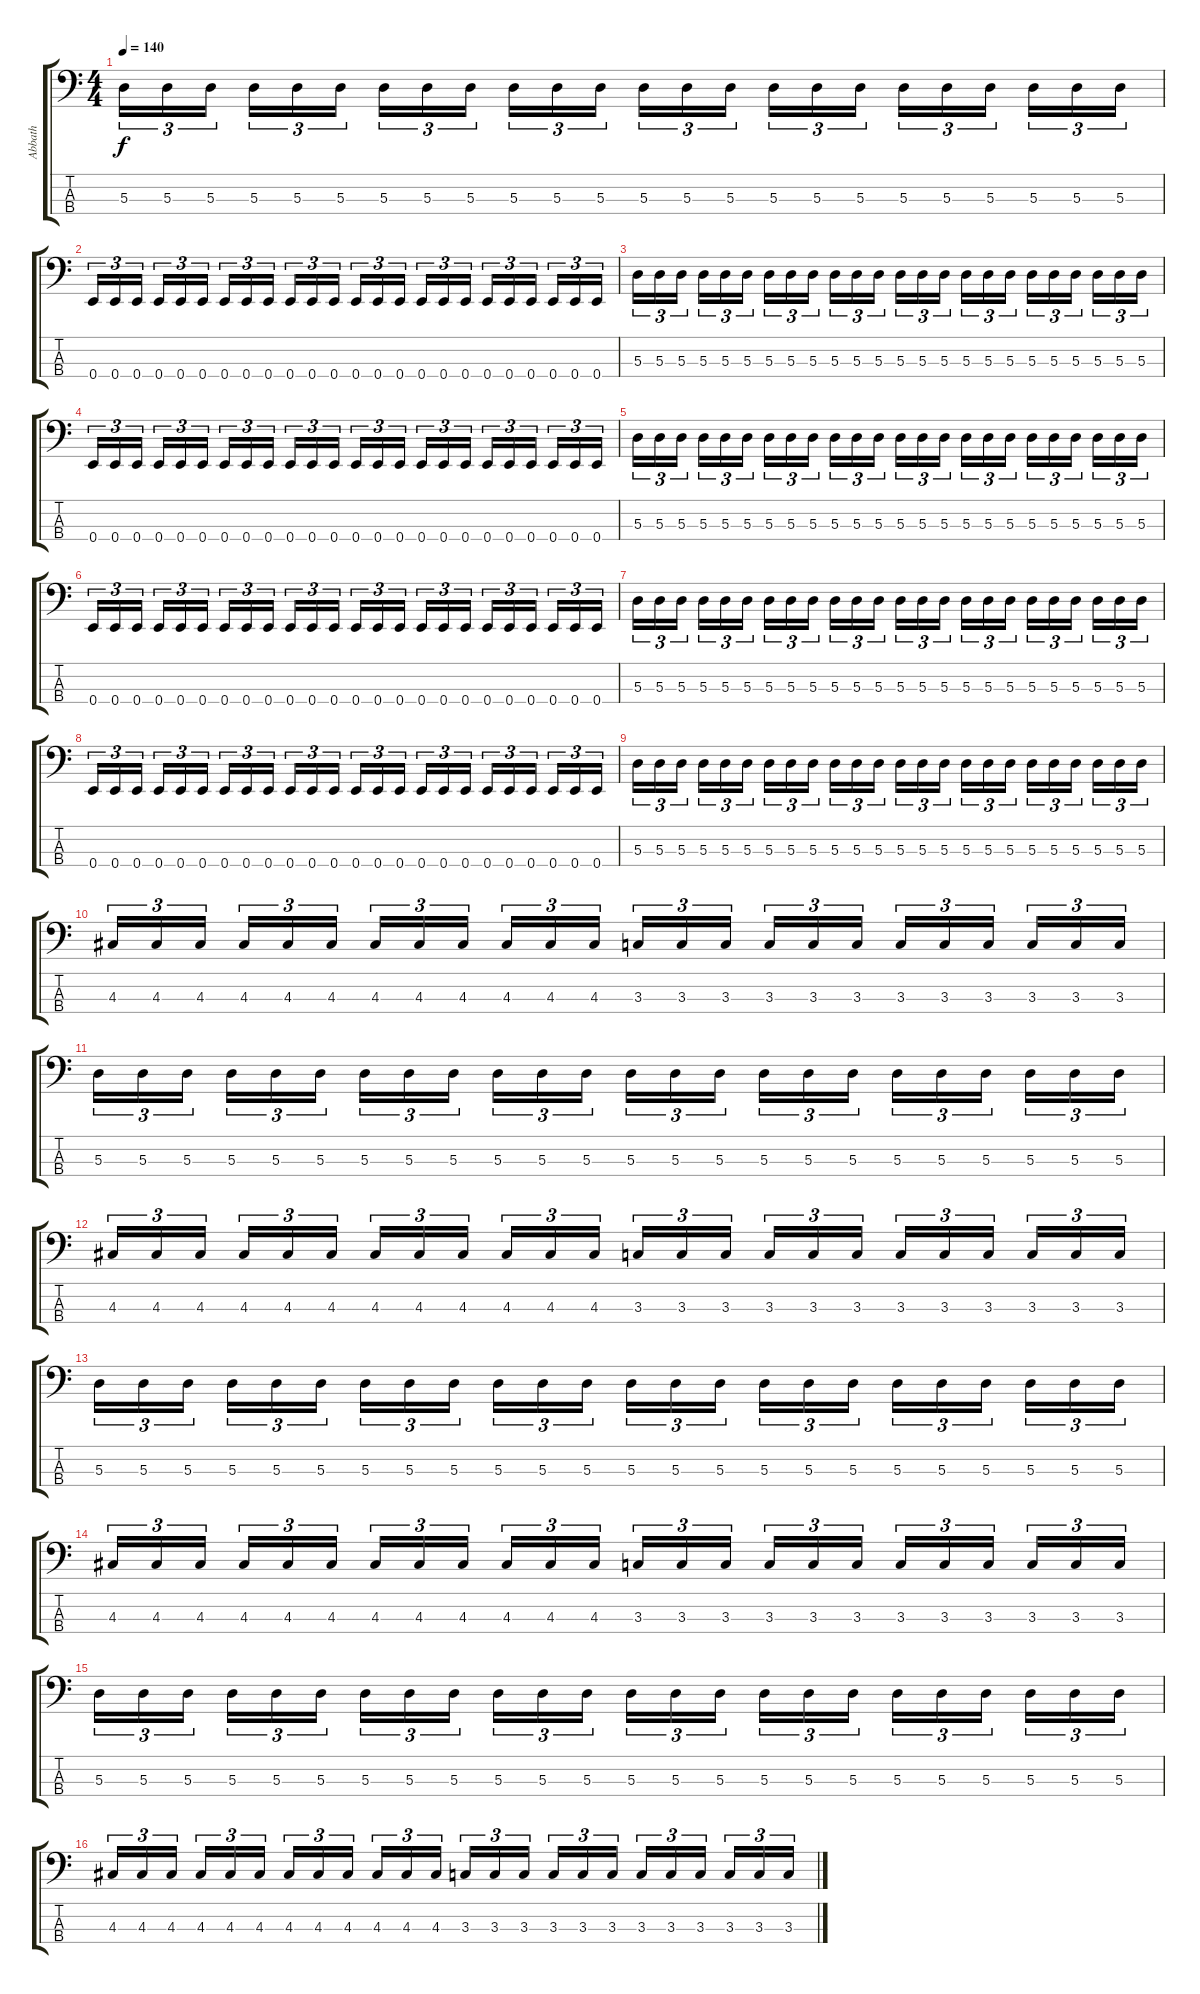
\track ("Abbath" "Abbath") {instrument electricbasspick}
\staff {score tabs}
\tuning (G2 D2 A1 E1) {hide}
\ts (4 4)
\tempo 140
\clef f4
\ks c
5.3.16{tu (3 2) dy f} 5.3.16{tu (3 2)} 5.3.16{tu (3 2) beam splitsecondary} 5.3.16{tu (3 2)} 5.3.16{tu (3 2)} 5.3.16{tu (3 2)} 5.3.16{tu (3 2)} 5.3.16{tu (3 2)} 5.3.16{tu (3 2) beam splitsecondary} 5.3.16{tu (3 2)} 5.3.16{tu (3 2)} 5.3.16{tu (3 2)} 5.3.16{tu (3 2)} 5.3.16{tu (3 2)} 5.3.16{tu (3 2) beam splitsecondary} 5.3.16{tu (3 2)} 5.3.16{tu (3 2)} 5.3.16{tu (3 2)} 5.3.16{tu (3 2)} 5.3.16{tu (3 2)} 5.3.16{tu (3 2) beam splitsecondary} 5.3.16{tu (3 2)} 5.3.16{tu (3 2)} 5.3.16{tu (3 2)} |
0.4.16{tu (3 2)} 0.4.16{tu (3 2)} 0.4.16{tu (3 2) beam splitsecondary} 0.4.16{tu (3 2)} 0.4.16{tu (3 2)} 0.4.16{tu (3 2)} 0.4.16{tu (3 2)} 0.4.16{tu (3 2)} 0.4.16{tu (3 2) beam splitsecondary} 0.4.16{tu (3 2)} 0.4.16{tu (3 2)} 0.4.16{tu (3 2)} 0.4.16{tu (3 2)} 0.4.16{tu (3 2)} 0.4.16{tu (3 2) beam splitsecondary} 0.4.16{tu (3 2)} 0.4.16{tu (3 2)} 0.4.16{tu (3 2)} 0.4.16{tu (3 2)} 0.4.16{tu (3 2)} 0.4.16{tu (3 2) beam splitsecondary} 0.4.16{tu (3 2)} 0.4.16{tu (3 2)} 0.4.16{tu (3 2)} |
5.3.16{tu (3 2)} 5.3.16{tu (3 2)} 5.3.16{tu (3 2) beam splitsecondary} 5.3.16{tu (3 2)} 5.3.16{tu (3 2)} 5.3.16{tu (3 2)} 5.3.16{tu (3 2)} 5.3.16{tu (3 2)} 5.3.16{tu (3 2) beam splitsecondary} 5.3.16{tu (3 2)} 5.3.16{tu (3 2)} 5.3.16{tu (3 2)} 5.3.16{tu (3 2)} 5.3.16{tu (3 2)} 5.3.16{tu (3 2) beam splitsecondary} 5.3.16{tu (3 2)} 5.3.16{tu (3 2)} 5.3.16{tu (3 2)} 5.3.16{tu (3 2)} 5.3.16{tu (3 2)} 5.3.16{tu (3 2) beam splitsecondary} 5.3.16{tu (3 2)} 5.3.16{tu (3 2)} 5.3.16{tu (3 2)} |
0.4.16{tu (3 2)} 0.4.16{tu (3 2)} 0.4.16{tu (3 2) beam splitsecondary} 0.4.16{tu (3 2)} 0.4.16{tu (3 2)} 0.4.16{tu (3 2)} 0.4.16{tu (3 2)} 0.4.16{tu (3 2)} 0.4.16{tu (3 2) beam splitsecondary} 0.4.16{tu (3 2)} 0.4.16{tu (3 2)} 0.4.16{tu (3 2)} 0.4.16{tu (3 2)} 0.4.16{tu (3 2)} 0.4.16{tu (3 2) beam splitsecondary} 0.4.16{tu (3 2)} 0.4.16{tu (3 2)} 0.4.16{tu (3 2)} 0.4.16{tu (3 2)} 0.4.16{tu (3 2)} 0.4.16{tu (3 2) beam splitsecondary} 0.4.16{tu (3 2)} 0.4.16{tu (3 2)} 0.4.16{tu (3 2)} |
5.3.16{tu (3 2)} 5.3.16{tu (3 2)} 5.3.16{tu (3 2) beam splitsecondary} 5.3.16{tu (3 2)} 5.3.16{tu (3 2)} 5.3.16{tu (3 2)} 5.3.16{tu (3 2)} 5.3.16{tu (3 2)} 5.3.16{tu (3 2) beam splitsecondary} 5.3.16{tu (3 2)} 5.3.16{tu (3 2)} 5.3.16{tu (3 2)} 5.3.16{tu (3 2)} 5.3.16{tu (3 2)} 5.3.16{tu (3 2) beam splitsecondary} 5.3.16{tu (3 2)} 5.3.16{tu (3 2)} 5.3.16{tu (3 2)} 5.3.16{tu (3 2)} 5.3.16{tu (3 2)} 5.3.16{tu (3 2) beam splitsecondary} 5.3.16{tu (3 2)} 5.3.16{tu (3 2)} 5.3.16{tu (3 2)} |
0.4.16{tu (3 2)} 0.4.16{tu (3 2)} 0.4.16{tu (3 2) beam splitsecondary} 0.4.16{tu (3 2)} 0.4.16{tu (3 2)} 0.4.16{tu (3 2)} 0.4.16{tu (3 2)} 0.4.16{tu (3 2)} 0.4.16{tu (3 2) beam splitsecondary} 0.4.16{tu (3 2)} 0.4.16{tu (3 2)} 0.4.16{tu (3 2)} 0.4.16{tu (3 2)} 0.4.16{tu (3 2)} 0.4.16{tu (3 2) beam splitsecondary} 0.4.16{tu (3 2)} 0.4.16{tu (3 2)} 0.4.16{tu (3 2)} 0.4.16{tu (3 2)} 0.4.16{tu (3 2)} 0.4.16{tu (3 2) beam splitsecondary} 0.4.16{tu (3 2)} 0.4.16{tu (3 2)} 0.4.16{tu (3 2)} |
5.3.16{tu (3 2)} 5.3.16{tu (3 2)} 5.3.16{tu (3 2) beam splitsecondary} 5.3.16{tu (3 2)} 5.3.16{tu (3 2)} 5.3.16{tu (3 2)} 5.3.16{tu (3 2)} 5.3.16{tu (3 2)} 5.3.16{tu (3 2) beam splitsecondary} 5.3.16{tu (3 2)} 5.3.16{tu (3 2)} 5.3.16{tu (3 2)} 5.3.16{tu (3 2)} 5.3.16{tu (3 2)} 5.3.16{tu (3 2) beam splitsecondary} 5.3.16{tu (3 2)} 5.3.16{tu (3 2)} 5.3.16{tu (3 2)} 5.3.16{tu (3 2)} 5.3.16{tu (3 2)} 5.3.16{tu (3 2) beam splitsecondary} 5.3.16{tu (3 2)} 5.3.16{tu (3 2)} 5.3.16{tu (3 2)} |
0.4.16{tu (3 2)} 0.4.16{tu (3 2)} 0.4.16{tu (3 2) beam splitsecondary} 0.4.16{tu (3 2)} 0.4.16{tu (3 2)} 0.4.16{tu (3 2)} 0.4.16{tu (3 2)} 0.4.16{tu (3 2)} 0.4.16{tu (3 2) beam splitsecondary} 0.4.16{tu (3 2)} 0.4.16{tu (3 2)} 0.4.16{tu (3 2)} 0.4.16{tu (3 2)} 0.4.16{tu (3 2)} 0.4.16{tu (3 2) beam splitsecondary} 0.4.16{tu (3 2)} 0.4.16{tu (3 2)} 0.4.16{tu (3 2)} 0.4.16{tu (3 2)} 0.4.16{tu (3 2)} 0.4.16{tu (3 2) beam splitsecondary} 0.4.16{tu (3 2)} 0.4.16{tu (3 2)} 0.4.16{tu (3 2)} |
5.3.16{tu (3 2)} 5.3.16{tu (3 2)} 5.3.16{tu (3 2) beam splitsecondary} 5.3.16{tu (3 2)} 5.3.16{tu (3 2)} 5.3.16{tu (3 2)} 5.3.16{tu (3 2)} 5.3.16{tu (3 2)} 5.3.16{tu (3 2) beam splitsecondary} 5.3.16{tu (3 2)} 5.3.16{tu (3 2)} 5.3.16{tu (3 2)} 5.3.16{tu (3 2)} 5.3.16{tu (3 2)} 5.3.16{tu (3 2) beam splitsecondary} 5.3.16{tu (3 2)} 5.3.16{tu (3 2)} 5.3.16{tu (3 2)} 5.3.16{tu (3 2)} 5.3.16{tu (3 2)} 5.3.16{tu (3 2) beam splitsecondary} 5.3.16{tu (3 2)} 5.3.16{tu (3 2)} 5.3.16{tu (3 2)} |
4.3.16{tu (3 2)} 4.3.16{tu (3 2)} 4.3.16{tu (3 2) beam splitsecondary} 4.3.16{tu (3 2)} 4.3.16{tu (3 2)} 4.3.16{tu (3 2)} 4.3.16{tu (3 2)} 4.3.16{tu (3 2)} 4.3.16{tu (3 2) beam splitsecondary} 4.3.16{tu (3 2)} 4.3.16{tu (3 2)} 4.3.16{tu (3 2)} 3.3.16{tu (3 2)} 3.3.16{tu (3 2)} 3.3.16{tu (3 2) beam splitsecondary} 3.3.16{tu (3 2)} 3.3.16{tu (3 2)} 3.3.16{tu (3 2)} 3.3.16{tu (3 2)} 3.3.16{tu (3 2)} 3.3.16{tu (3 2) beam splitsecondary} 3.3.16{tu (3 2)} 3.3.16{tu (3 2)} 3.3.16{tu (3 2)} |
5.3.16{tu (3 2)} 5.3.16{tu (3 2)} 5.3.16{tu (3 2) beam splitsecondary} 5.3.16{tu (3 2)} 5.3.16{tu (3 2)} 5.3.16{tu (3 2)} 5.3.16{tu (3 2)} 5.3.16{tu (3 2)} 5.3.16{tu (3 2) beam splitsecondary} 5.3.16{tu (3 2)} 5.3.16{tu (3 2)} 5.3.16{tu (3 2)} 5.3.16{tu (3 2)} 5.3.16{tu (3 2)} 5.3.16{tu (3 2) beam splitsecondary} 5.3.16{tu (3 2)} 5.3.16{tu (3 2)} 5.3.16{tu (3 2)} 5.3.16{tu (3 2)} 5.3.16{tu (3 2)} 5.3.16{tu (3 2) beam splitsecondary} 5.3.16{tu (3 2)} 5.3.16{tu (3 2)} 5.3.16{tu (3 2)} |
4.3.16{tu (3 2)} 4.3.16{tu (3 2)} 4.3.16{tu (3 2) beam splitsecondary} 4.3.16{tu (3 2)} 4.3.16{tu (3 2)} 4.3.16{tu (3 2)} 4.3.16{tu (3 2)} 4.3.16{tu (3 2)} 4.3.16{tu (3 2) beam splitsecondary} 4.3.16{tu (3 2)} 4.3.16{tu (3 2)} 4.3.16{tu (3 2)} 3.3.16{tu (3 2)} 3.3.16{tu (3 2)} 3.3.16{tu (3 2) beam splitsecondary} 3.3.16{tu (3 2)} 3.3.16{tu (3 2)} 3.3.16{tu (3 2)} 3.3.16{tu (3 2)} 3.3.16{tu (3 2)} 3.3.16{tu (3 2) beam splitsecondary} 3.3.16{tu (3 2)} 3.3.16{tu (3 2)} 3.3.16{tu (3 2)} |
5.3.16{tu (3 2)} 5.3.16{tu (3 2)} 5.3.16{tu (3 2) beam splitsecondary} 5.3.16{tu (3 2)} 5.3.16{tu (3 2)} 5.3.16{tu (3 2)} 5.3.16{tu (3 2)} 5.3.16{tu (3 2)} 5.3.16{tu (3 2) beam splitsecondary} 5.3.16{tu (3 2)} 5.3.16{tu (3 2)} 5.3.16{tu (3 2)} 5.3.16{tu (3 2)} 5.3.16{tu (3 2)} 5.3.16{tu (3 2) beam splitsecondary} 5.3.16{tu (3 2)} 5.3.16{tu (3 2)} 5.3.16{tu (3 2)} 5.3.16{tu (3 2)} 5.3.16{tu (3 2)} 5.3.16{tu (3 2) beam splitsecondary} 5.3.16{tu (3 2)} 5.3.16{tu (3 2)} 5.3.16{tu (3 2)} |
4.3.16{tu (3 2)} 4.3.16{tu (3 2)} 4.3.16{tu (3 2) beam splitsecondary} 4.3.16{tu (3 2)} 4.3.16{tu (3 2)} 4.3.16{tu (3 2)} 4.3.16{tu (3 2)} 4.3.16{tu (3 2)} 4.3.16{tu (3 2) beam splitsecondary} 4.3.16{tu (3 2)} 4.3.16{tu (3 2)} 4.3.16{tu (3 2)} 3.3.16{tu (3 2)} 3.3.16{tu (3 2)} 3.3.16{tu (3 2) beam splitsecondary} 3.3.16{tu (3 2)} 3.3.16{tu (3 2)} 3.3.16{tu (3 2)} 3.3.16{tu (3 2)} 3.3.16{tu (3 2)} 3.3.16{tu (3 2) beam splitsecondary} 3.3.16{tu (3 2)} 3.3.16{tu (3 2)} 3.3.16{tu (3 2)} |
5.3.16{tu (3 2)} 5.3.16{tu (3 2)} 5.3.16{tu (3 2) beam splitsecondary} 5.3.16{tu (3 2)} 5.3.16{tu (3 2)} 5.3.16{tu (3 2)} 5.3.16{tu (3 2)} 5.3.16{tu (3 2)} 5.3.16{tu (3 2) beam splitsecondary} 5.3.16{tu (3 2)} 5.3.16{tu (3 2)} 5.3.16{tu (3 2)} 5.3.16{tu (3 2)} 5.3.16{tu (3 2)} 5.3.16{tu (3 2) beam splitsecondary} 5.3.16{tu (3 2)} 5.3.16{tu (3 2)} 5.3.16{tu (3 2)} 5.3.16{tu (3 2)} 5.3.16{tu (3 2)} 5.3.16{tu (3 2) beam splitsecondary} 5.3.16{tu (3 2)} 5.3.16{tu (3 2)} 5.3.16{tu (3 2)} |
4.3.16{tu (3 2)} 4.3.16{tu (3 2)} 4.3.16{tu (3 2) beam splitsecondary} 4.3.16{tu (3 2)} 4.3.16{tu (3 2)} 4.3.16{tu (3 2)} 4.3.16{tu (3 2)} 4.3.16{tu (3 2)} 4.3.16{tu (3 2) beam splitsecondary} 4.3.16{tu (3 2)} 4.3.16{tu (3 2)} 4.3.16{tu (3 2)} 3.3.16{tu (3 2)} 3.3.16{tu (3 2)} 3.3.16{tu (3 2) beam splitsecondary} 3.3.16{tu (3 2)} 3.3.16{tu (3 2)} 3.3.16{tu (3 2)} 3.3.16{tu (3 2)} 3.3.16{tu (3 2)} 3.3.16{tu (3 2) beam splitsecondary} 3.3.16{tu (3 2)} 3.3.16{tu (3 2)} 3.3.16{tu (3 2)}
